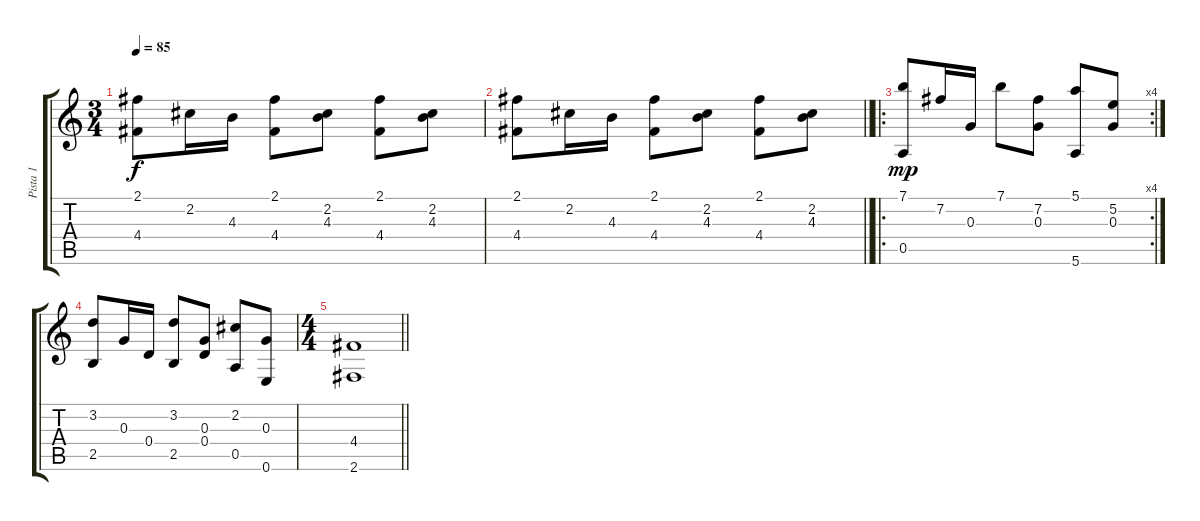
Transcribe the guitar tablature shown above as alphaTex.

\track ("Pista 1" "Pista 1") {instrument acousticguitarsteel}
\staff {score tabs}
\tuning (E4 B3 G3 D3 A2 E2) {hide}
\ts (3 4)
\tempo 85
\clef g2
\ks c
(2.1 4.4).8{dy f} 2.2.16 4.3.16 (2.1 4.4).8 (2.2 4.3).8 (2.1 4.4).8 (2.2 4.3).8 |
\barLineRight lightlight
(2.1 4.4).8 2.2.16 4.3.16 (2.1 4.4).8 (2.2 4.3).8 (2.1 4.4).8 (2.2 4.3).8 |
\ro
\rc 4
(7.1 0.5).8{dy mp} 7.2.16 0.3.16 7.1.8 (7.2 0.3).8 (5.1 5.6).8 (5.2 0.3).8 |
(3.2 2.5).8 0.3.16 0.4.16 (3.2 2.5).8 (0.3 0.4).8 (2.2 0.5).8 (0.3 0.6).8 |
\ts (4 4)
\barLineRight lightlight
(4.4 2.6).1
